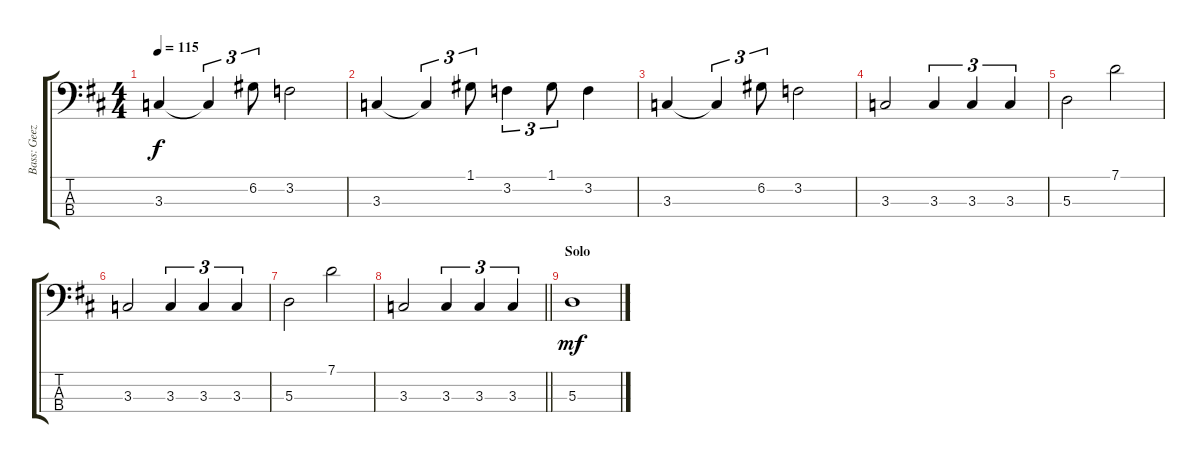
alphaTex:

\track ("Bass: Geezer" "Bass: Geez") {instrument electricbassfinger}
\staff {score tabs}
\tuning (G2 D2 A1 E1) {hide}
\ts (4 4)
\tempo 115
\clef f4
\ks d
3.3.4{dy f} 3.3{t}.4{tu (3 2)} 6.2.8{tu (3 2)} 3.2.2 |
3.3.4 3.3{t}.4{tu (3 2)} 1.1.8{tu (3 2)} 3.2.4{tu (3 2)} 1.1.8{tu (3 2)} 3.2.4 |
3.3.4 3.3{t}.4{tu (3 2)} 6.2.8{tu (3 2)} 3.2.2 |
3.3.2 3.3.4{tu (3 2)} 3.3.4{tu (3 2)} 3.3.4{tu (3 2)} |
5.3.2 7.1.2 |
3.3.2 3.3.4{tu (3 2)} 3.3.4{tu (3 2)} 3.3.4{tu (3 2)} |
5.3.2 7.1.2 |
\barLineRight lightlight
3.3.2 3.3.4{tu (3 2)} 3.3.4{tu (3 2)} 3.3.4{tu (3 2)} |
\section ("" "Solo")
5.3.1{dy mf}
